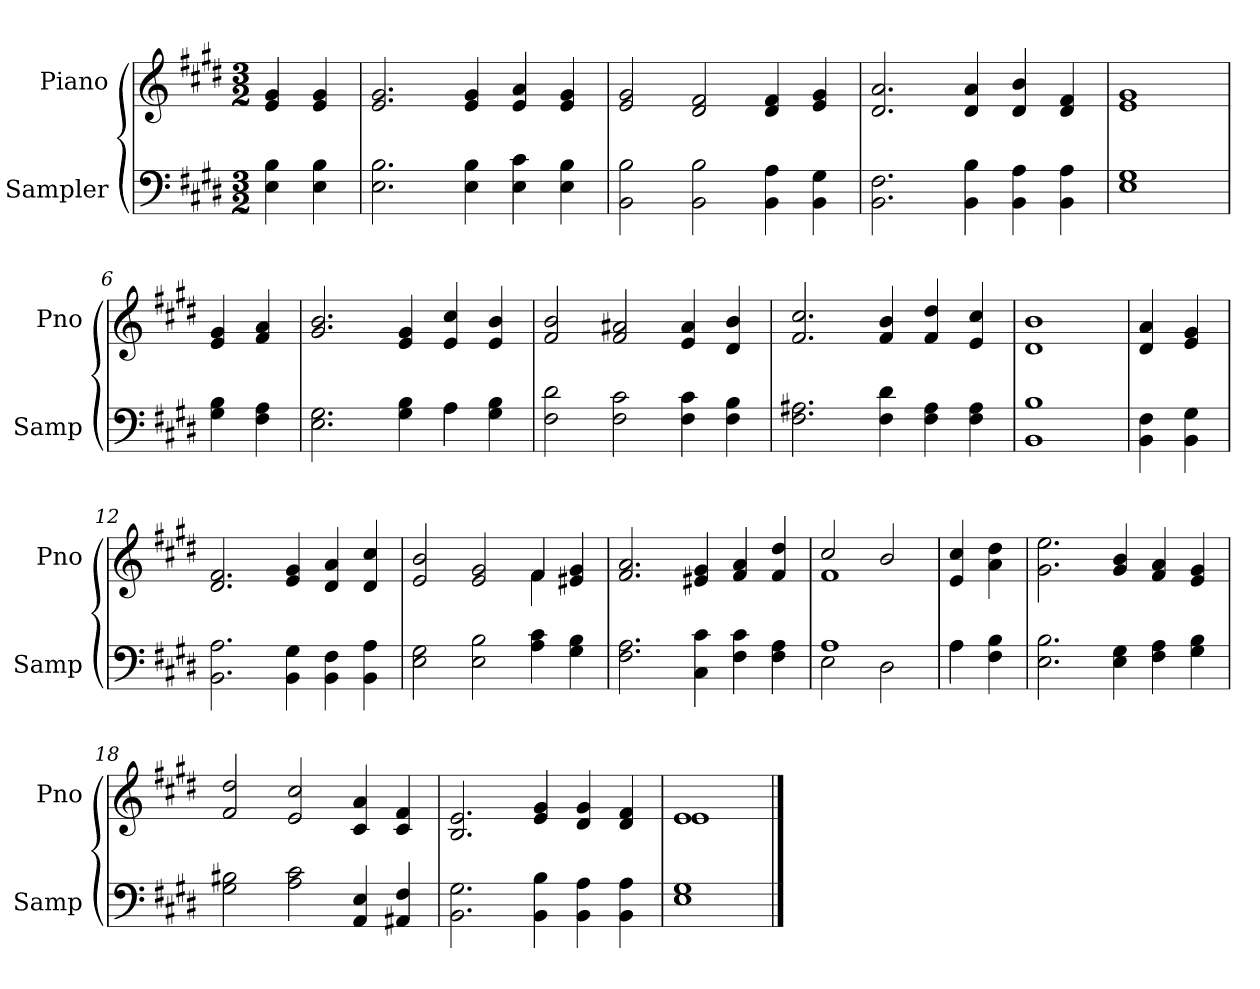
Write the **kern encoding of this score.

**kern	**kern
*part2	*part1
*staff2	*staff1
*I"Sampler	*I"Piano
*I'Samp	*I'Pno
*clefF4	*clefG2
*k[f#c#g#d#]	*k[f#c#g#d#]
*E:	*E:
*M3/2	*M3/2
=1	=1
4E 4B	4e 4g#
4E 4B	4e 4g#
=2	=2
2.E 2.B	2.e 2.g#
4E 4B	4e 4g#
4E 4c#	4e 4a
4E 4B	4e 4g#
=3	=3
2BB 2B	2e 2g#
2BB 2B	2d# 2f#
4BB 4A	4d# 4f#
4BB 4G#	4e 4g#
=4	=4
2.BB 2.F#	2.d# 2.a
4BB 4B	4d# 4a
4BB 4A	4d# 4b
4BB 4A	4d# 4f#
=5	=5
1E 1G#	1e 1g#
=6	=6
4G# 4B	4e 4g#
4F# 4A	4f# 4a
=7	=7
*^	*
2.E 2.G#	1ryy	2.g# 2.b
4G# 4B	.	4e 4g#
4A\	4A	4e 4cc#
4G# 4B	4ryy	4e 4b
*v	*v	*
=8	=8
2F# 2d#	2f# 2b
2F# 2c#	2f# 2a#X
4F# 4c#	4e 4a#
4F# 4B	4d# 4b
=9	=9
2.F# 2.A#X	2.f# 2.cc#
4F# 4d#	4f# 4b
4F# 4A#	4f# 4dd#
4F# 4A#	4e 4cc#
=10	=10
1BB 1B	1d# 1b
=11	=11
4BB 4F#	4d# 4a
4BB 4G#	4e 4g#
=12	=12
2.BB 2.A	2.d# 2.f#
4BB 4G#	4e 4g#
4BB 4F#	4d# 4a
4BB 4A	4d# 4cc#
=13	=13
*	*^
2E 2G#	2e 2b	1ryy
2E 2B	2e 2g#	.
4A 4c#	4f#/	4f#
4G# 4B	4e#X 4g#	4ryy
*	*v	*v
=14	=14
2.F# 2.A	2.f# 2.a
4C# 4c#	4e#X 4g#
4F# 4c#	4f# 4a
4F# 4A	4f# 4dd#
=15	=15
*^	*^
2E\	1A	2cc#/	1f#
2D#\	.	2b/	.
*	*	*v	*v
=16	=16	=16
4A\	4A	4e 4cc#
4F# 4B	4ryy	4a 4dd#
*v	*v	*
=17	=17
2.E 2.B	2.g# 2.ee
4E 4G#	4g# 4b
4F# 4A	4f# 4a
4G# 4B	4e 4g#
=18	=18
2G# 2B#X	2f# 2dd#
2A 2c#	2e 2cc#
4AA 4E	4c# 4a
4AA#X 4F#	4c# 4f#
=19	=19
2.BB 2.G#	2.B 2.e
4BB 4B	4e 4g#
4BB 4A	4d# 4g#
4BB 4A	4d# 4f#
=20	=20
*	*^
1E 1G#	1e/	1e
*	*v	*v
==	==
*-	*-
